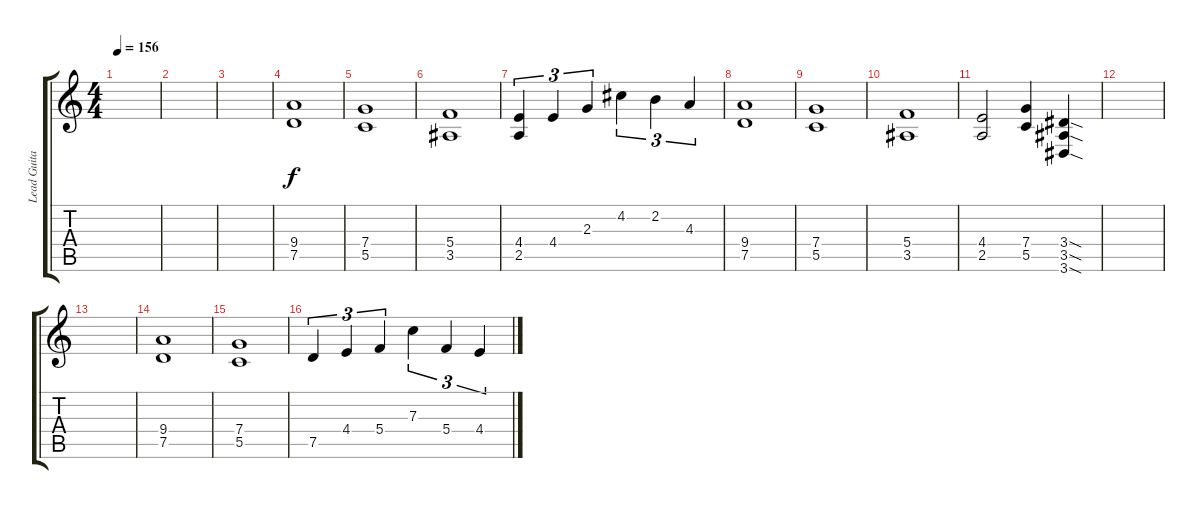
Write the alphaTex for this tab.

\track ("Lead Guitar" "Lead Guita") {instrument distortionguitar}
\staff {score tabs}
\tuning (D4 A3 F3 C3 G2 C2) {hide}
\ts (4 4)
\tempo 156
\clef g2
\ks c
|
|
|
(9.4 7.5).1 |
(7.4 5.5).1 |
(5.4 3.5).1 |
(4.4 2.5).4{tu (3 2)} 4.4.4{tu (3 2)} 2.3.4{tu (3 2)} 4.2.4{tu (3 2)} 2.2.4{tu (3 2)} 4.3.4{tu (3 2)} |
(9.4 7.5).1 |
(7.4 5.5).1 |
(5.4 3.5).1 |
(4.4 2.5).2 (7.4 5.5).4 (3.4{sod} 3.5{sod} 3.6{sod}).4 |
|
|
(9.4 7.5).1 |
(7.4 5.5).1 |
7.5.4{tu (3 2)} 4.4.4{tu (3 2)} 5.4.4{tu (3 2)} 7.3.4{tu (3 2)} 5.4.4{tu (3 2)} 4.4.4{tu (3 2)}
